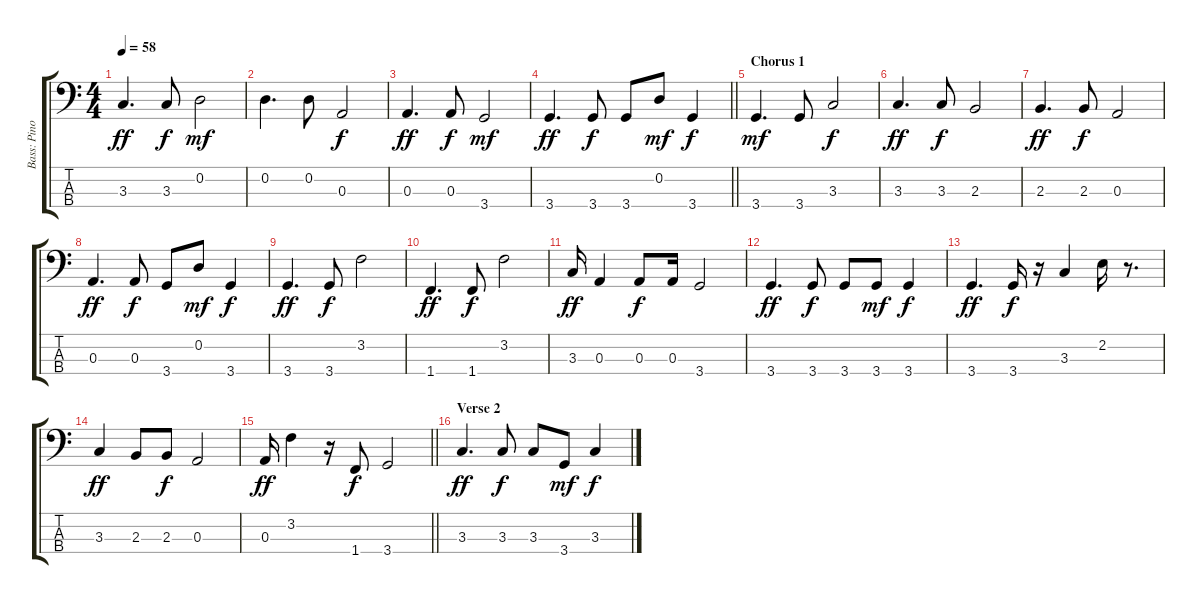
\track ("Bass: Pino Palladino" "Bass: Pino") {instrument electricbassfinger}
\staff {score tabs}
\tuning (G2 D2 A1 E1) {hide}
\ts (4 4)
\tempo 58
\clef f4
\ks c
3.3.4{d dy ff} 3.3.8{dy f} 0.2.2{dy mf} |
0.2.4{d} 0.2.8 0.3.2{dy f} |
0.3.4{d dy ff} 0.3.8{dy f} 3.4.2{dy mf} |
\barLineRight lightlight
3.4.4{d dy ff} 3.4.8{dy f} 3.4.8 0.2.8{dy mf} 3.4.4{dy f} |
\section ("" "Chorus 1")
3.4.4{d dy mf} 3.4.8 3.3.2{dy f} |
3.3.4{d dy ff} 3.3.8{dy f} 2.3.2 |
2.3.4{d dy ff} 2.3.8{dy f} 0.3.2 |
0.3.4{d dy ff} 0.3.8{dy f} 3.4.8 0.2.8{dy mf} 3.4.4{dy f} |
3.4.4{d dy ff} 3.4.8{dy f} 3.2.2 |
1.4.4{d dy ff} 1.4.8{dy f} 3.2.2 |
3.3.16{dy ff} 0.3.4 0.3.8{dy f} 0.3.16 3.4.2 |
3.4.4{d dy ff} 3.4.8{dy f} 3.4.8 3.4.8{dy mf} 3.4.4{dy f} |
3.4.4{d dy ff} 3.4.16{dy f} r.16 3.3.4 2.2.16 r.8{d} |
3.3.4{dy ff} 2.3.8 2.3.8{dy f} 0.3.2 |
\barLineRight lightlight
0.3.16{dy ff} 3.2.4 r.16 1.4.8{dy f} 3.4.2 |
\section ("" "Verse 2")
3.3.4{d dy ff} 3.3.8{dy f} 3.3.8 3.4.8{dy mf} 3.3.4{dy f}
